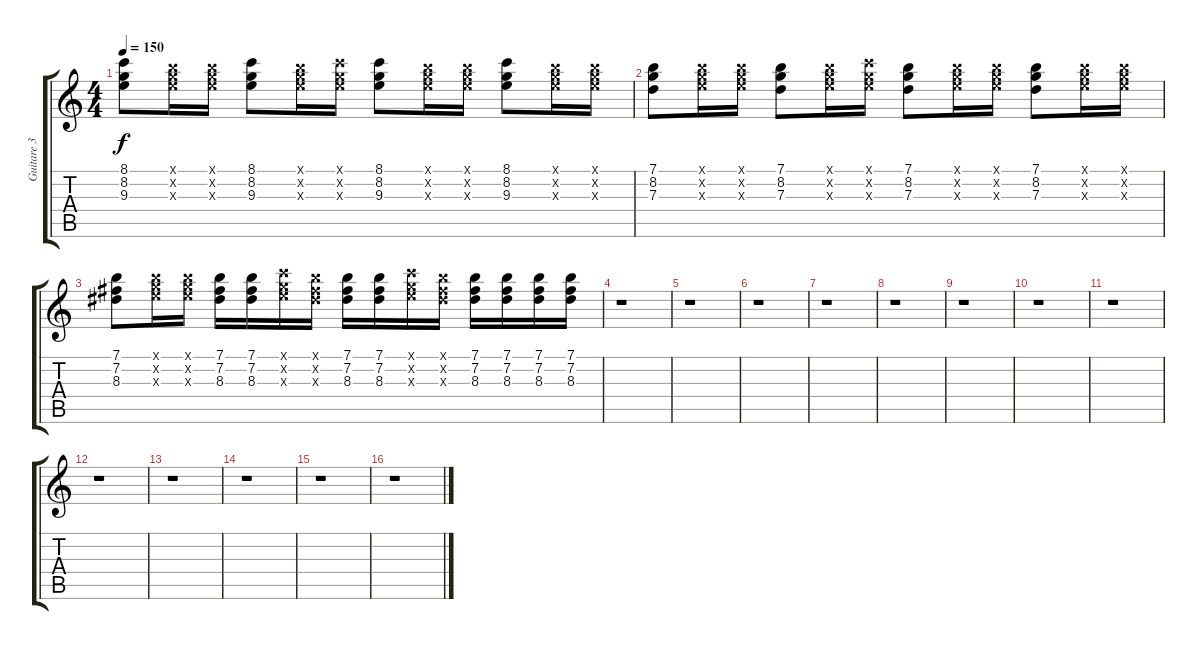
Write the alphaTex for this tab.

\track ("Guitare 3" "Guitare 3") {instrument electricguitarclean}
\staff {score tabs}
\tuning (E4 B3 G3 D3 A2 D2) {hide}
\ts (4 4)
\tempo 150
\clef g2
\ks c
(8.1 8.2 9.3).8{dy f} (7.1{x} 8.2{x} 9.3{x}).16 (7.1{x} 8.2{x} 9.3{x}).16 (8.1 8.2 9.3).8 (7.1{x} 8.2{x} 9.3{x}).16 (8.1{x} 8.2{x} 9.3{x}).16 (8.1 8.2 9.3).8 (7.1{x} 8.2{x} 9.3{x}).16 (7.1{x} 8.2{x} 9.3{x}).16 (8.1 8.2 9.3).8 (7.1{x} 8.2{x} 9.3{x}).16 (7.1{x} 8.2{x} 9.3{x}).16 |
(7.1 8.2 7.3).8 (7.1{x} 8.2{x} 9.3{x}).16 (7.1{x} 8.2{x} 9.3{x}).16 (7.1 8.2 7.3).8 (7.1{x} 8.2{x} 9.3{x}).16 (8.1{x} 8.2{x} 9.3{x}).16 (7.1 8.2 7.3).8 (7.1{x} 8.2{x} 9.3{x}).16 (7.1{x} 8.2{x} 9.3{x}).16 (7.1 8.2 7.3).8 (7.1{x} 8.2{x} 9.3{x}).16 (7.1{x} 8.2{x} 9.3{x}).16 |
(7.1 7.2 8.3).8 (7.1{x} 8.2{x} 9.3{x}).16 (7.1{x} 8.2{x} 9.3{x}).16 (7.1 7.2 8.3).16 (7.1 7.2 8.3).16 (8.1{x} 8.2{x} 9.3{x}).16 (7.1{x} 7.2{x} 8.3{x}).16 (7.1 7.2 8.3).16 (7.1 7.2 8.3).16 (8.1{x} 8.2{x} 9.3{x}).16 (7.1{x} 7.2{x} 8.3{x}).16 (7.1 7.2 8.3).16 (7.1 7.2 8.3).16 (7.1 7.2 8.3).16 (7.1 7.2 8.3).16 |
r.1 |
r.1 |
r.1 |
r.1 |
r.1 |
r.1 |
r.1 |
r.1 |
r.1 |
r.1 |
r.1 |
r.1 |
r.1
